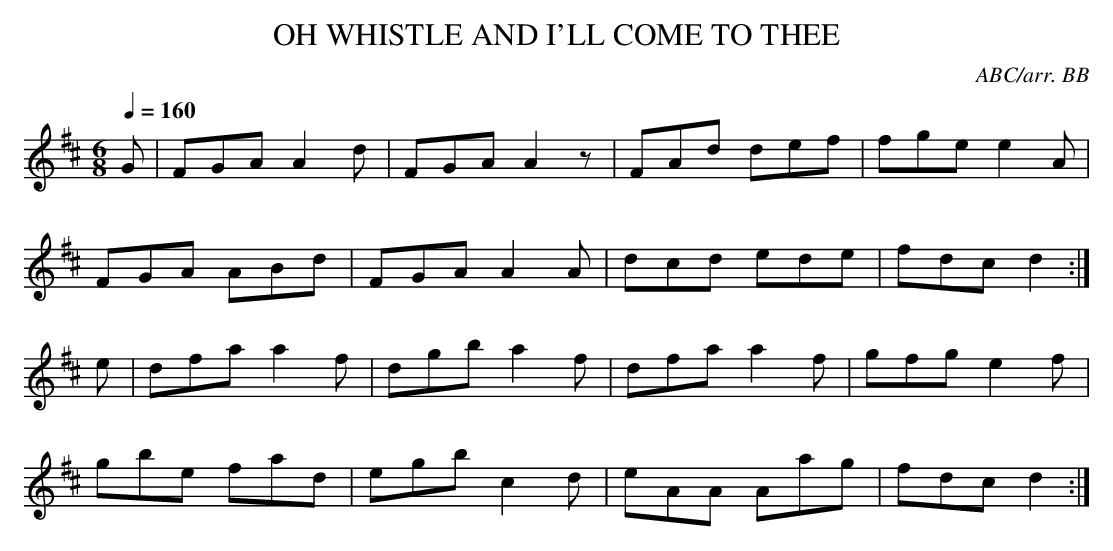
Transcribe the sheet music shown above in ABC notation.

X:1
T:OH WHISTLE AND I'LL COME TO THEE
C:ABC/arr. BB
Y:"lively"
L:1/8
M:6/8
Q:1/4=160
K:D % source key = C
G|FGA A2d|FGA A2z|FAd def|fge e2A|
FGA ABd|FGA A2A|dcd ede|fdc d2 :|
e|dfa a2f|dgb a2f|dfa a2f|gfg e2f|
gbe fad|egb c2d|eAA Aag|fdc d2 :|
